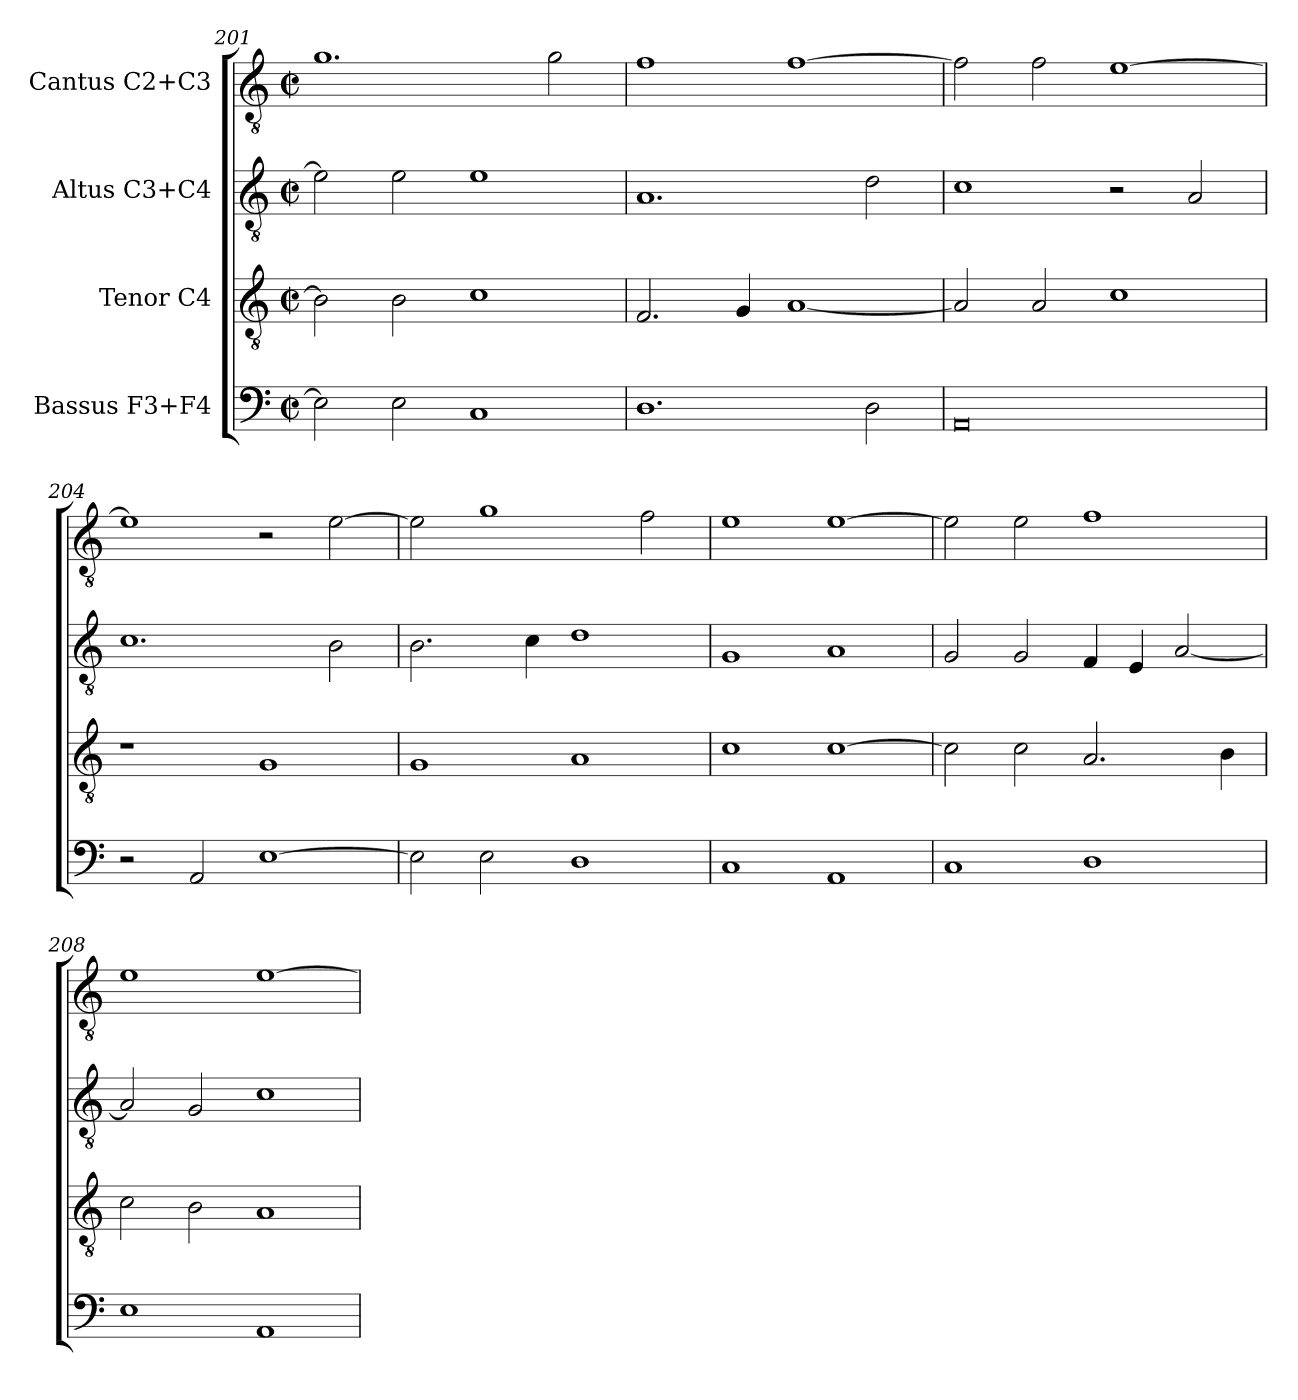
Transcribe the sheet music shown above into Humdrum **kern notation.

**kern	**kern	**kern	**kern
*part4	*part3	*part2	*part1
*staff4	*staff3	*staff2	*staff1
*I"Bassus F3+F4	*I"Tenor C4	*I"Altus C3+C4	*I"Cantus C2+C3
*clefF4	*clefGv2	*clefGv2	*clefGv2
*k[]	*k[]	*k[]	*k[]
*C:	*C:	*C:	*C:
*M2/2	*M2/2	*M2/2	*M2/2
*met(c|)	*met(c|)	*met(c|)	*met(c|)
=201	=201	=201	=201
2E\]	2B\]	2e\]	1.g
2E\	2B\	2e\	.
1C	1c	1e	.
.	.	.	2g\
=202	=202	=202	=202
1.D	2.F/	1.A	1f
.	4G/	.	.
.	[<1A	.	[>1f
2D\	.	2d\	.
=203	=203	=203	=203
0AA	2A/]	1c	2f\]
.	2A/	.	2f\
.	1c	2r	[>1e
.	.	2A/	.
=204	=204	=204	=204
2r	1r	1.c	1e]
2AA/	.	.	.
[<1E	1G	.	2r
.	.	2B\	[<2e\
!!LO:LB:g=z
=205	=205	=205	=205
2E\]	1G	2.B\	2e\]
2E\	.	.	1g
.	.	4c\	.
1D	1A	1d	.
.	.	.	2f\
=206	=206	=206	=206
1C	1c	1G	1e
1AA	[>1c	1A	[>1e
=207	=207	=207	=207
1C	2c\]	2G/	2e\]
.	2c\	2G/	2e\
1D	2.A/	4F/	1f
.	.	4E/	.
.	.	[<2A/	.
.	4B\	.	.
=208	=208	=208	=208
1E	2c\	2A/]	1e
.	2B\	2G/	.
1AA	1A	1c	[>1e
=	=	=	=
*-	*-	*-	*-
